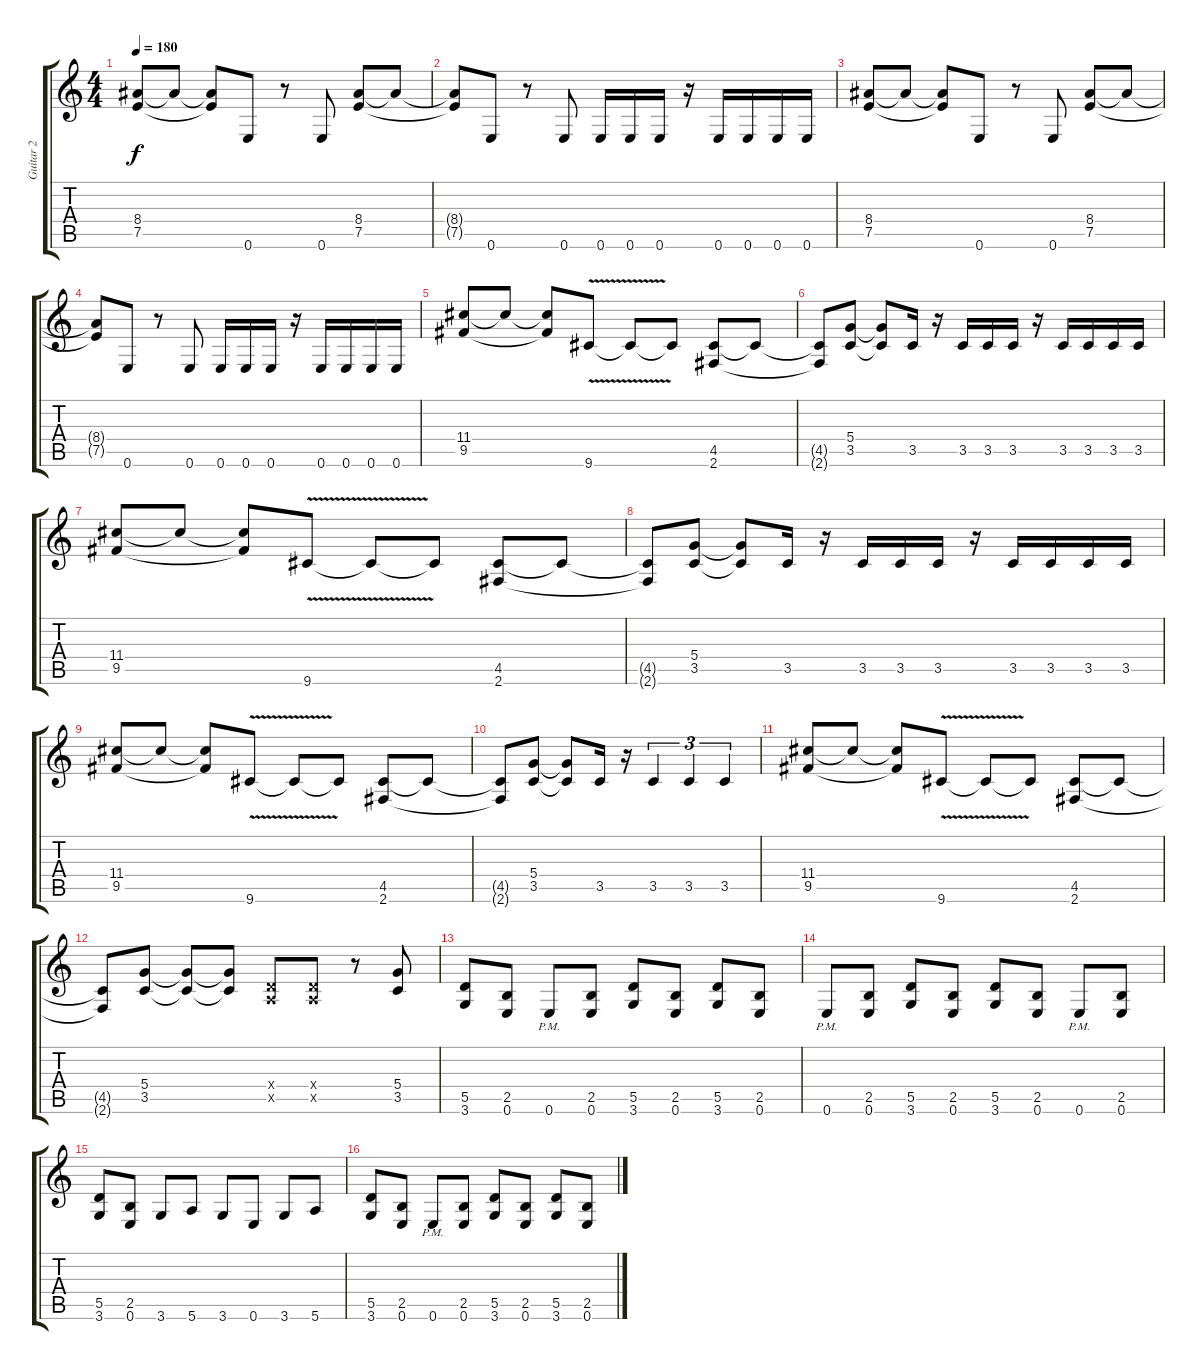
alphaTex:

\track ("Guitar 2" "Guitar 2") {instrument distortionguitar}
\staff {score tabs}
\tuning (E4 B3 G3 D3 A2 E2) {hide}
\ts (4 4)
\tempo 180
\clef g2
\ks c
(8.4 7.5).8{dy f} 8.4{t}.8 (8.4{t} 7.5{t}).8 0.6.8 r.8 0.6.8 (8.4 7.5).8 8.4{t}.8 |
(8.4{t} 7.5{t}).8 0.6.8 r.8 0.6.8 0.6.16 0.6.16 0.6.16 r.16 0.6.16 0.6.16 0.6.16 0.6.16 |
(8.4 7.5).8 8.4{t}.8 (8.4{t} 7.5{t}).8 0.6.8 r.8 0.6.8 (8.4 7.5).8 8.4{t}.8 |
(8.4{t} 7.5{t}).8 0.6.8 r.8 0.6.8 0.6.16 0.6.16 0.6.16 r.16 0.6.16 0.6.16 0.6.16 0.6.16 |
(11.4 9.5).8 11.4{t}.8 (11.4{t} 9.5{t}).8 9.6{v}.8 9.6{t}.8 9.6{t}.8 (4.5 2.6).8 4.5{t}.8 |
(4.5{t} 2.6{t}).8 (5.4 3.5).8 (5.4{t} 3.5{t}).8 3.5.16 r.16 3.5.16 3.5.16 3.5.16 r.16 3.5.16 3.5.16 3.5.16 3.5.16 |
(11.4 9.5).8 11.4{t}.8 (11.4{t} 9.5{t}).8 9.6{v}.8 9.6{t}.8 9.6{t}.8 (4.5 2.6).8 4.5{t}.8 |
(4.5{t} 2.6{t}).8 (5.4 3.5).8 (5.4{t} 3.5{t}).8 3.5.16 r.16 3.5.16 3.5.16 3.5.16 r.16 3.5.16 3.5.16 3.5.16 3.5.16 |
(11.4 9.5).8 11.4{t}.8 (11.4{t} 9.5{t}).8 9.6{v}.8 9.6{t}.8 9.6{t}.8 (4.5 2.6).8 4.5{t}.8 |
(4.5{t} 2.6{t}).8 (5.4 3.5).8 (5.4{t} 3.5{t}).8 3.5.16 r.16 3.5.4{tu (3 2)} 3.5.4{tu (3 2)} 3.5.4{tu (3 2)} |
(11.4 9.5).8 11.4{t}.8 (11.4{t} 9.5{t}).8 9.6{v}.8 9.6{t}.8 9.6{t}.8 (4.5 2.6).8 4.5{t}.8 |
(4.5{t} 2.6{t}).8 (5.4 3.5).8 (5.4{t} 3.5{t}).8 (5.4{t} 3.5{t}).8 (0.4{x} 0.5{x}).8 (0.4{x} 0.5{x}).8 r.8 (5.4 3.5).8 |
(5.5 3.6).8 (2.5 0.6).8 0.6{pm}.8 (2.5 0.6).8 (5.5 3.6).8 (2.5 0.6).8 (5.5 3.6).8 (2.5 0.6).8 |
0.6{pm}.8 (2.5 0.6).8 (5.5 3.6).8 (2.5 0.6).8 (5.5 3.6).8 (2.5 0.6).8 0.6{pm}.8 (2.5 0.6).8 |
(5.5 3.6).8 (2.5 0.6).8 3.6.8 5.6.8 3.6.8 0.6.8 3.6.8 5.6.8 |
(5.5 3.6).8 (2.5 0.6).8 0.6{pm}.8 (2.5 0.6).8 (5.5 3.6).8 (2.5 0.6).8 (5.5 3.6).8 (2.5 0.6).8
